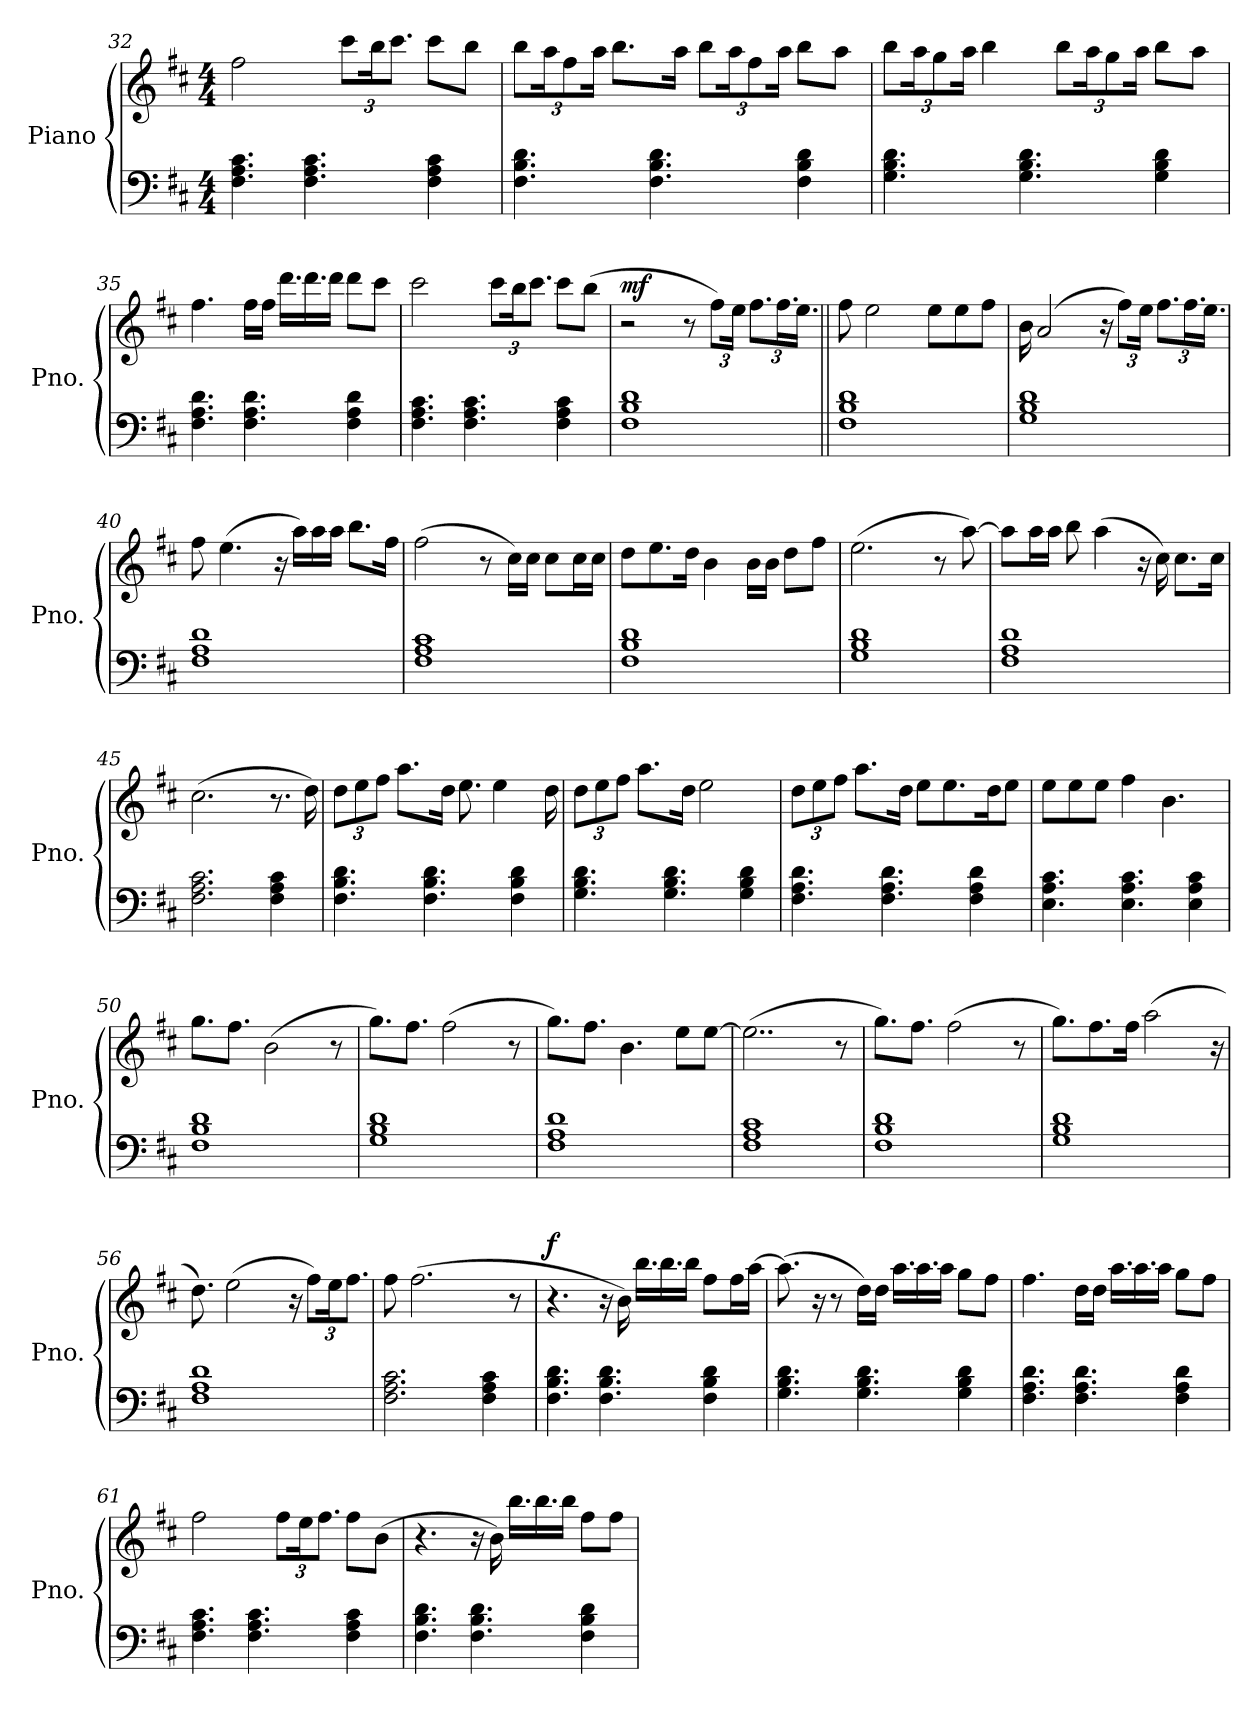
**kern	**kern	**dynam
*part1	*part1	*part1
*staff2	*staff1	*staff1/2
*I"Piano	*	*
*I'Pno.	*	*
*clefF4	*clefG2	*
*k[f#c#]	*k[f#c#]	*
*M4/4	*M4/4	*
=32	=32	=32
4.F#\ 4.A\ 4.c#\	2ff#\	.
4.F#\ 4.A\ 4.c#\	.	.
*	*Xbrackettup	*
.	12ccc#\L	.
.	24bb\K	.
.	12.ccc#\J	.
4F#\ 4A\ 4c#\	8ccc#\L	.
.	8bb\J	.
!!LO:LB:g=z
=33	=33	=33
4.F#\ 4.B\ 4.d\	12bb\L	.
.	24aa\K	.
.	12ff#\	.
.	24aa\Jk	.
.	8.bb\L	.
4.F#\ 4.B\ 4.d\	.	.
.	16aa\Jk	.
.	12bb\L	.
.	24aa\K	.
.	12ff#\	.
.	24aa\Jk	.
4F#\ 4B\ 4d\	8bb\L	.
.	8aa\J	.
=34	=34	=34
4.G\ 4.B\ 4.d\	12bb\L	.
.	24aa\K	.
.	12gg\	.
.	24aa\Jk	.
.	4bb\	.
4.G\ 4.B\ 4.d\	.	.
.	12bb\L	.
.	24aa\K	.
.	12gg\	.
.	24aa\Jk	.
4G\ 4B\ 4d\	8bb\L	.
.	8aa\J	.
=35	=35	=35
4.F#\ 4.A\ 4.d\	4.ff#\	.
4.F#\ 4.A\ 4.d\	16ff#\LL	.
.	16ff#\JJ	.
.	16.ddd\LL	.
.	16.ddd\	.
.	16ddd\JJ	.
4F#\ 4A\ 4d\	8ddd\L	.
.	8ccc#\J	.
!!LO:LB:g=z
=36	=36	=36
4.F#\ 4.A\ 4.c#\	2ccc#\	.
4.F#\ 4.A\ 4.c#\	.	.
.	12ccc#\L	.
.	24bb\K	.
.	12.ccc#\J	.
4F#\ 4A\ 4c#\	8ccc#\L	.
.	(8bb\J	.
=37	=37	=37
!	!	!LO:DY:a
1F# 1B 1d	2r	mf
.	8r	.
.	12ff#\L)	.
.	24ee\Jk	.
.	12.ff#\L	.
.	24.ff#\L	.
.	24.ee\JJ	.
=38||	=38||	=38||
1F# 1B 1d	8ff#\	.
.	2ee\	.
.	8ee\L	.
.	8ee\	.
.	8ff#\J	.
=39	=39	=39
1G 1B 1d	16b\	.
.	(2a/	.
.	16r	.
.	12ff#\L)	.
.	24ee\Jk	.
.	12.ff#\L	.
.	24.ff#\L	.
.	24.ee\JJ	.
=40	=40	=40
1F# 1A 1d	8ff#\	.
.	(4.ee\	.
.	16r	.
.	16aa\LL)	.
.	16aa\	.
.	16aa\JJ	.
.	8.bb\L	.
.	16ff#\Jk	.
!!LO:LB:g=z
=41	=41	=41
1F# 1A 1c#	(2ff#\	.
.	8r	.
.	16cc#\LL)	.
.	16cc#\JJ	.
.	8cc#\L	.
.	16cc#\L	.
.	16cc#\JJ	.
=42	=42	=42
1F# 1B 1d	8dd\L	.
.	8.ee\	.
.	16dd\Jk	.
.	4b\	.
.	16b\LL	.
.	16b\JJ	.
.	8dd\L	.
.	8ff#\J	.
=43	=43	=43
1G 1B 1d	(2.ee\	.
.	8r	.
.	[8aa\)	.
=44	=44	=44
1F# 1A 1d	8aa\L]	.
.	16aa\L	.
.	16aa\JJ	.
.	8bb\	.
.	(4aa\	.
.	16r	.
.	16cc#\)	.
.	8.cc#\L	.
.	16cc#\Jk	.
=45	=45	=45
2.F#\ 2.A\ 2.c#\	(2.cc#\	.
4F#\ 4A\ 4c#\	8.r	.
.	16dd\)	.
!!LO:LB:g=z
=46	=46	=46
4.F#\ 4.B\ 4.d\	12dd\L	.
.	12ee\	.
.	12ff#\J	.
.	8.aa\L	.
4.F#\ 4.B\ 4.d\	.	.
.	16dd\Jk	.
.	8.ee\	.
.	4ee\	.
4F#\ 4B\ 4d\	.	.
.	16dd\	.
=47	=47	=47
4.G\ 4.B\ 4.d\	12dd\L	.
.	12ee\	.
.	12ff#\J	.
.	8.aa\L	.
4.G\ 4.B\ 4.d\	.	.
.	16dd\Jk	.
.	2ee\	.
4G\ 4B\ 4d\	.	.
=48	=48	=48
4.F#\ 4.A\ 4.d\	12dd\L	.
.	12ee\	.
.	12ff#\J	.
.	8.aa\L	.
4.F#\ 4.A\ 4.d\	.	.
.	16dd\Jk	.
.	8ee\L	.
.	8.ee\	.
4F#\ 4A\ 4d\	.	.
.	16dd\K	.
.	8ee\J	.
=49	=49	=49
4.E\ 4.A\ 4.c#\	8ee\L	.
.	8ee\	.
.	8ee\J	.
4.E\ 4.A\ 4.c#\	4ff#\	.
.	4.b\	.
4E\ 4A\ 4c#\	.	.
=50	=50	=50
1F# 1B 1d	8.gg\L	.
.	8.ff#\J	.
.	(2b\	.
.	8r	.
=51	=51	=51
1G 1B 1d	8.gg\L)	.
.	8.ff#\J	.
.	(2ff#\	.
.	8r	.
!!LO:LB:g=z
=52	=52	=52
1F# 1A 1d	8.gg\L)	.
.	8.ff#\J	.
.	4.b\	.
.	8ee\L	.
.	[8ee\J	.
=53	=53	=53
1F# 1A 1c#	(2..ee\]	.
.	8r	.
=54	=54	=54
1F# 1B 1d	8.gg\L)	.
.	8.ff#\J	.
.	(2ff#\	.
.	8r	.
=55	=55	=55
1G 1B 1d	8.gg\L)	.
.	8.ff#\	.
.	16ff#\Jk	.
.	(2aa\	.
.	16r	.
=56	=56	=56
1F# 1A 1d	8.dd\)	.
.	(2ee\	.
.	16r	.
.	12ff#\L)	.
.	24ee\K	.
.	12.ff#\J	.
=57	=57	=57
2.F#\ 2.A\ 2.c#\	8ff#\	.
.	(2.ff#\	.
4F#\ 4A\ 4c#\	.	.
.	8r	.
!!LO:PB:g=z
=58	=58	=58
!	!	!LO:DY:a
4.F#\ 4.B\ 4.d\	4.r	f
4.F#\ 4.B\ 4.d\	16r	.
.	16b\)	.
.	16.bb\LL	.
.	16.bb\	.
.	16bb\JJ	.
4F#\ 4B\ 4d\	8ff#\L	.
.	16ff#\L	.
.	[16aa\JJ	.
=59	=59	=59
4.G\ 4.B\ 4.d\	(8.aa\]	.
.	16r	.
.	8r	.
4.G\ 4.B\ 4.d\	16dd\LL)	.
.	16dd\JJ	.
.	16.aa\LL	.
.	16.aa\	.
.	16aa\JJ	.
4G\ 4B\ 4d\	8gg\L	.
.	8ff#\J	.
=60	=60	=60
4.F#\ 4.A\ 4.d\	4.ff#\	.
4.F#\ 4.A\ 4.d\	16dd\LL	.
.	16dd\JJ	.
.	16.aa\LL	.
.	16.aa\	.
.	16aa\JJ	.
4F#\ 4A\ 4d\	8gg\L	.
.	8ff#\J	.
=61	=61	=61
4.F#\ 4.A\ 4.c#\	2ff#\	.
4.F#\ 4.A\ 4.c#\	.	.
.	12ff#\L	.
.	24ee\K	.
.	12.ff#\J	.
4F#\ 4A\ 4c#\	8ff#\L	.
.	(8b\J	.
!!LO:LB:g=z
=62	=62	=62
4.F#\ 4.B\ 4.d\	4.r	.
4.F#\ 4.B\ 4.d\	16r	.
.	16b\)	.
.	16.bb\LL	.
.	16.bb\	.
.	16bb\JJ	.
4F#\ 4B\ 4d\	8ff#\L	.
.	8ff#\J	.
=	=	=
*-	*-	*-
